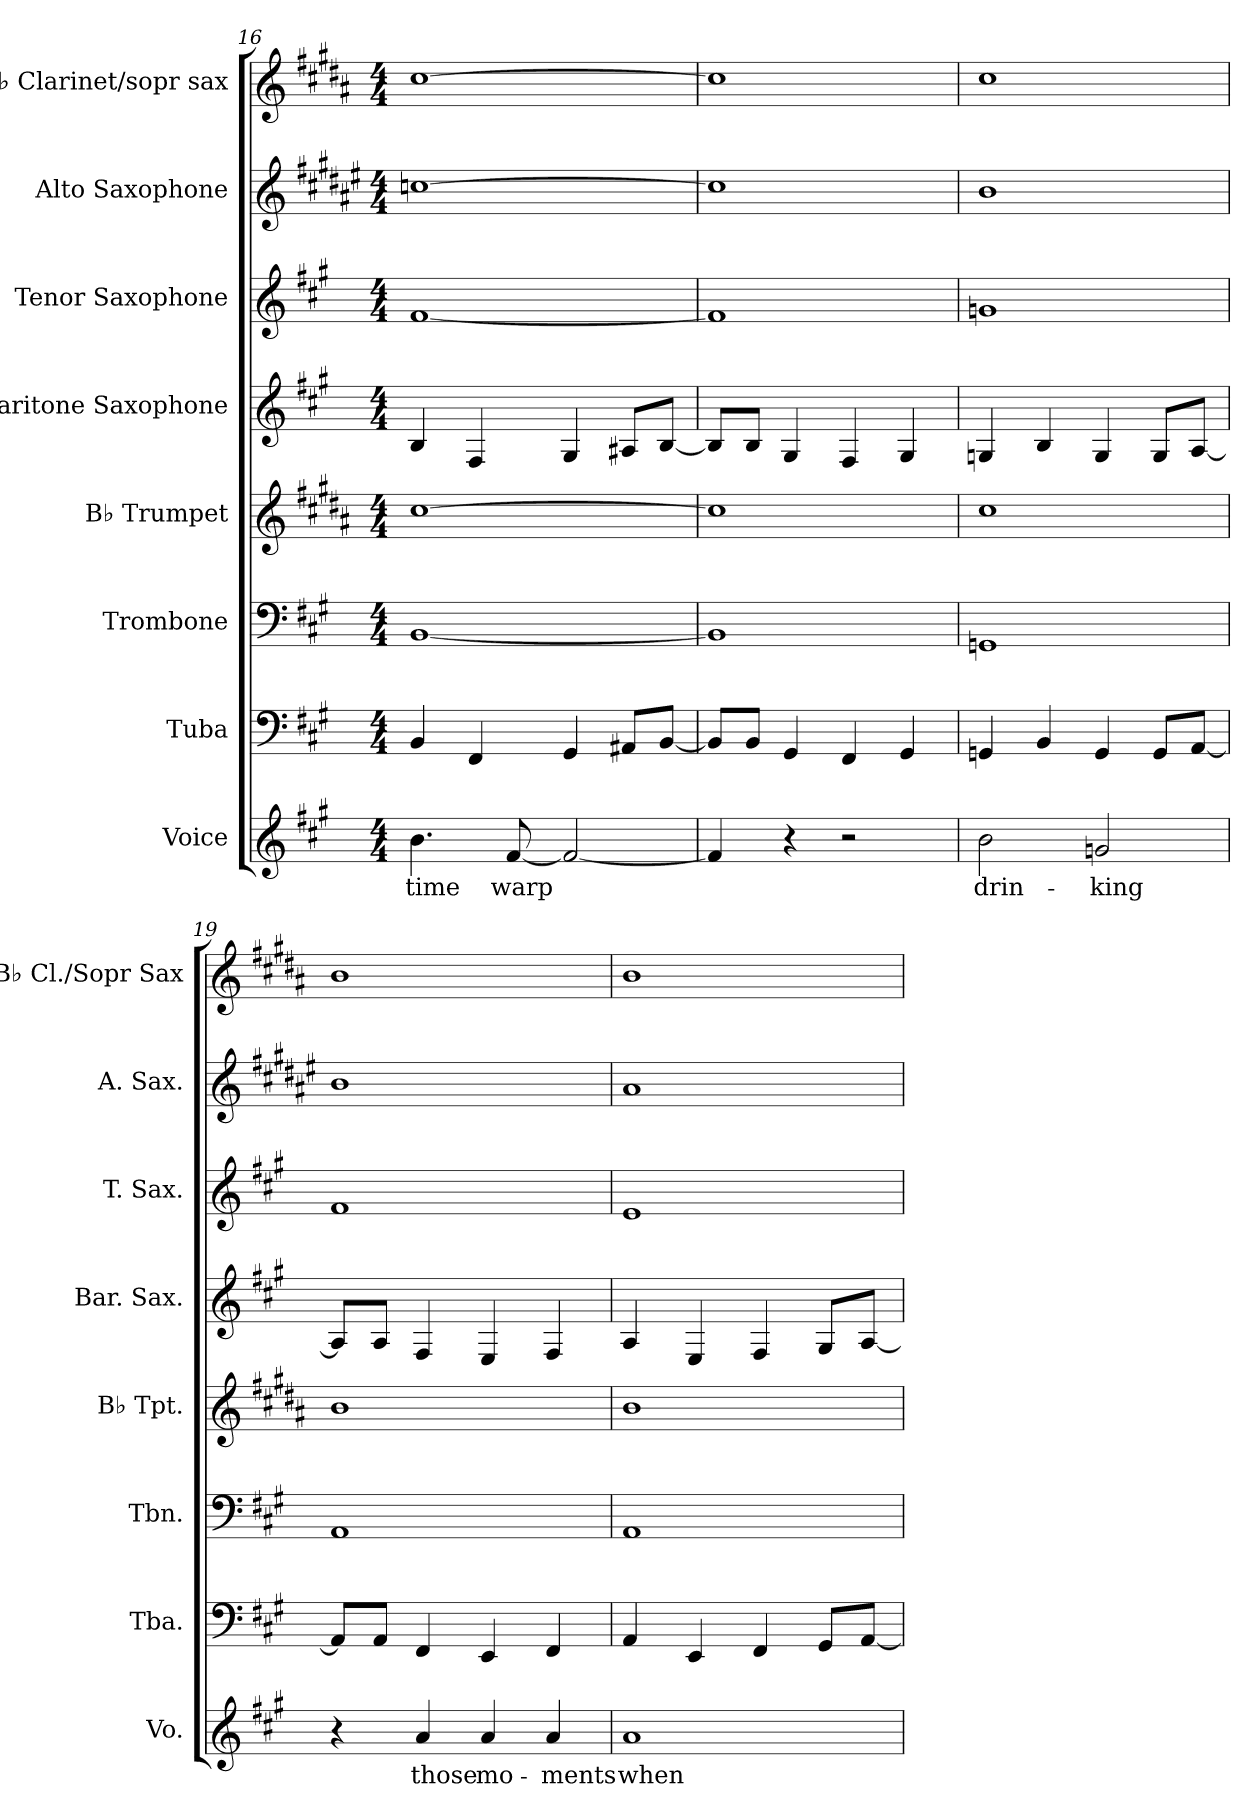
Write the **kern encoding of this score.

**kern	**text	**kern	**kern	**kern	**kern	**kern	**kern	**kern
*part8	*part8	*part7	*part6	*part5	*part4	*part3	*part2	*part1
*staff8	*staff8	*staff7	*staff6	*staff5	*staff4	*staff3	*staff2	*staff1
*I"Voice	*	*I"Tuba	*I"Trombone	*I"B♭ Trumpet	*I"Baritone Saxophone	*I"Tenor Saxophone	*I"Alto Saxophone	*I"B♭ Clarinet/sopr sax
*I'Vo.	*	*I'Tba.	*I'Tbn.	*I'B♭ Tpt.	*I'Bar. Sax.	*I'T. Sax.	*I'A. Sax.	*I'B♭ Cl./Sopr Sax
*clefG2	*	*clefF4	*clefF4	*clefG2	*clefG2	*clefG2	*clefG2	*clefG2
*	*	*	*	*ITrd1c2	*ITrd12c21	*ITrd8c14	*ITrd5c9	*ITrd1c2
*k[f#c#g#]	*	*k[f#c#g#]	*k[f#c#g#]	*k[f#c#g#]	*k[f#c#g#]	*k[f#c#g#]	*k[f#c#g#]	*k[f#c#g#]
*M4/4	*	*M4/4	*M4/4	*M4/4	*M4/4	*M4/4	*M4/4	*M4/4
=16	=16	=16	=16	=16	=16	=16	=16	=16
!	!LO:LY:b	!	!	!	!	!	!	!
4.b\	time	4BB/	[1BB	[1b	4BB/	[1F#	[1e-X	[1b
.	.	4FF#/	.	.	4FF#/	.	.	.
!	!LO:LY:b	!	!	!	!	!	!	!
[8f#/	warp	.	.	.	.	.	.	.
2f#/_	.	4GG#/	.	.	4GG#/	.	.	.
.	.	8AA#X/L	.	.	8AA#X/L	.	.	.
.	.	[8BB/J	.	.	[8BB/J	.	.	.
=17	=17	=17	=17	=17	=17	=17	=17	=17
4f#/]	.	8BB/L]	1BB]	1b]	8BB/L]	1F#]	1e-]	1b]
.	.	8BB/J	.	.	8BB/J	.	.	.
4r	.	4GG#/	.	.	4GG#/	.	.	.
2r	.	4FF#/	.	.	4FF#/	.	.	.
.	.	4GG#/	.	.	4GG#/	.	.	.
=18	=18	=18	=18	=18	=18	=18	=18	=18
!	!LO:LY:b	!	!	!	!	!	!	!
2b\	drin-	4GGn/	1GGn	1b	4GGn/	1Gn	1d	1b
.	.	4BB/	.	.	4BB/	.	.	.
!	!LO:LY:b	!	!	!	!	!	!	!
2gn/	-king	4GG/	.	.	4GG/	.	.	.
.	.	8GG/L	.	.	8GG/L	.	.	.
.	.	[8AA/J	.	.	[8AA/J	.	.	.
!!LO:PB:g=z
=19	=19	=19	=19	=19	=19	=19	=19	=19
4r	.	8AA/L]	1AA	1a	8AA/L]	1F#	1d	1a
.	.	8AA/J	.	.	8AA/J	.	.	.
!	!LO:LY:b	!	!	!	!	!	!	!
4a/	those	4FF#/	.	.	4FF#/	.	.	.
!	!LO:LY:b	!	!	!	!	!	!	!
4a/	mo-	4EE/	.	.	4EE/	.	.	.
!	!LO:LY:b	!	!	!	!	!	!	!
4a/	-ments	4FF#/	.	.	4FF#/	.	.	.
=20	=20	=20	=20	=20	=20	=20	=20	=20
!	!LO:LY:b	!	!	!	!	!	!	!
1a	when	4AA/	1AA	1a	4AA/	1E	1c#	1a
.	.	4EE/	.	.	4EE/	.	.	.
.	.	4FF#/	.	.	4FF#/	.	.	.
.	.	8GG#/L	.	.	8GG#/L	.	.	.
.	.	[8AA/J	.	.	[8AA/J	.	.	.
=	=	=	=	=	=	=	=	=
*-	*-	*-	*-	*-	*-	*-	*-	*-
